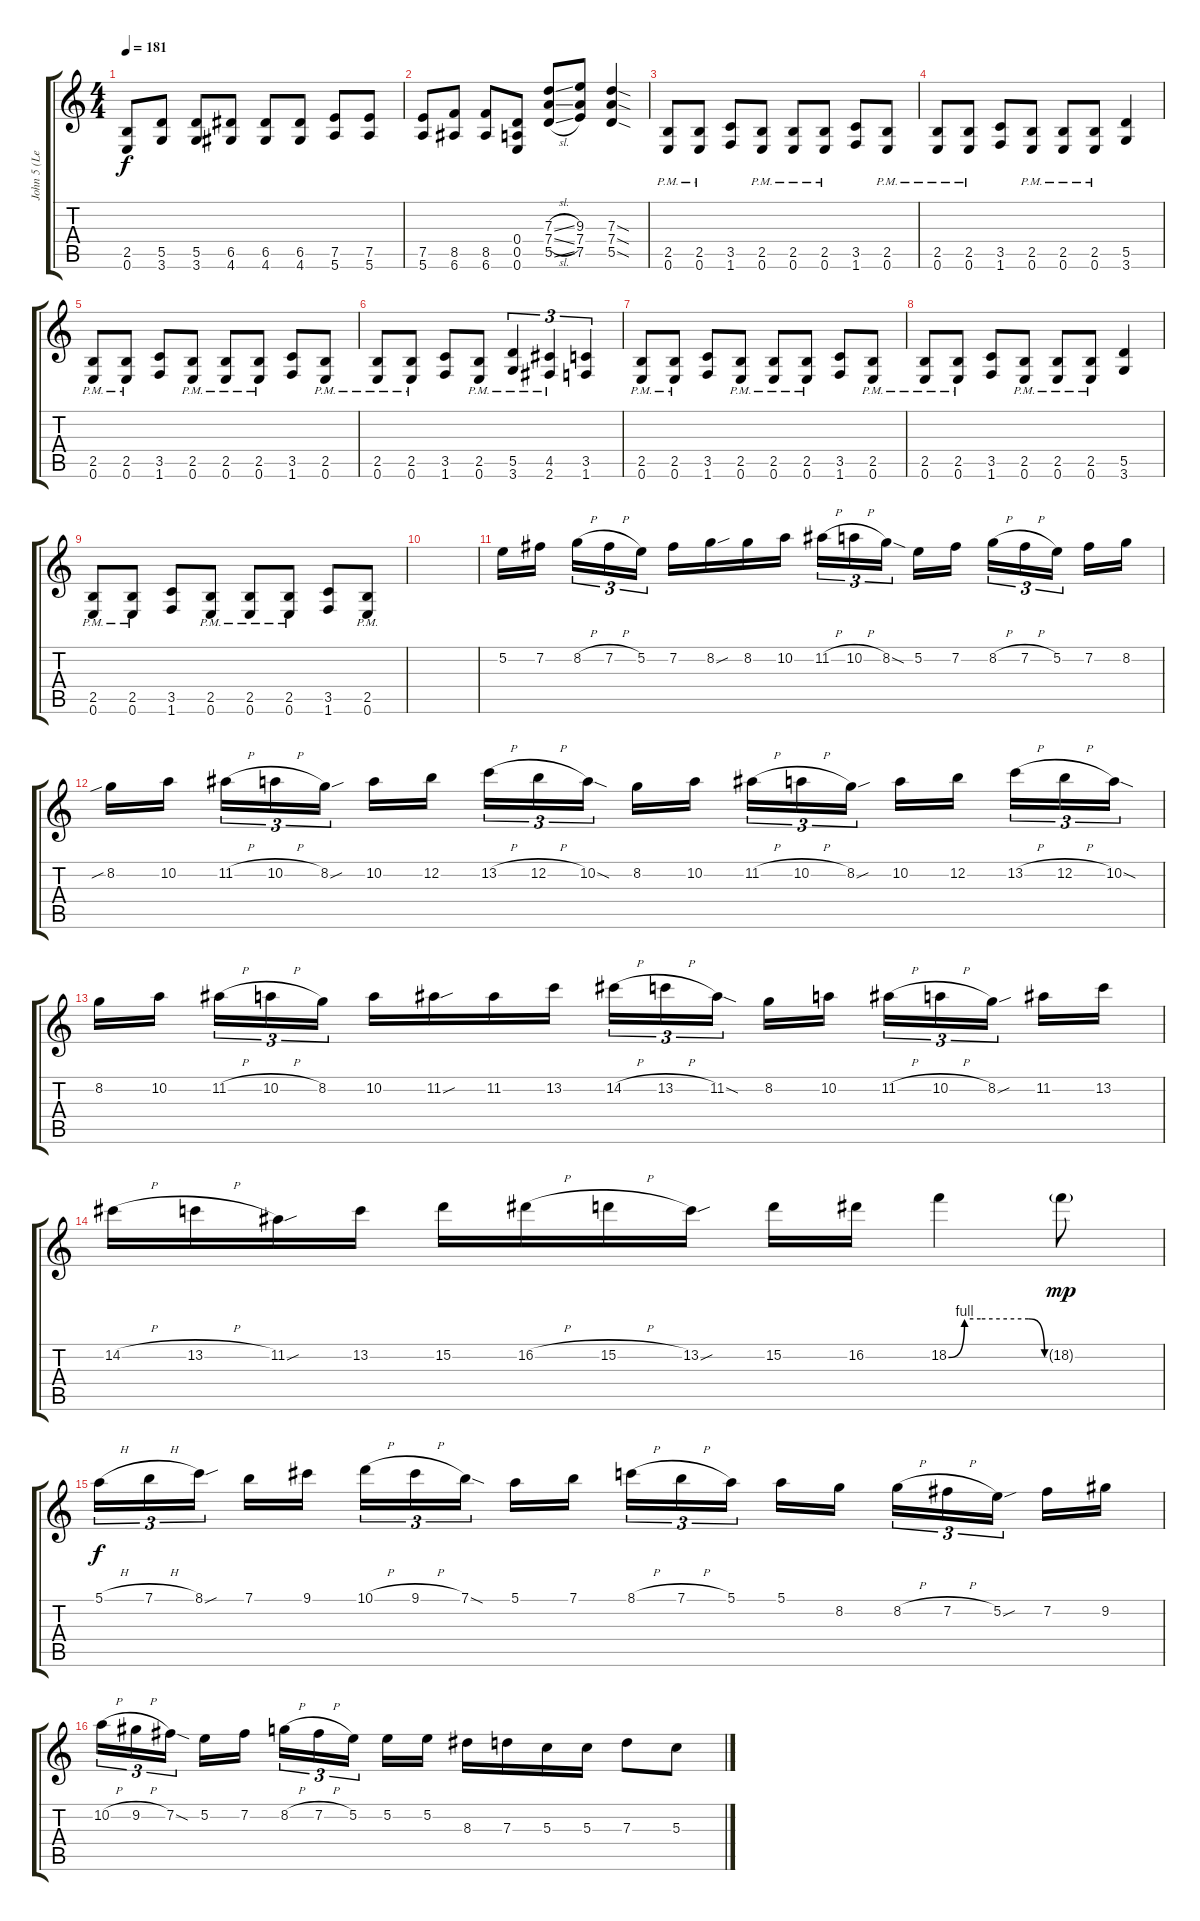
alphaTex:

\track ("John 5 (Lead)" "John 5 (Le") {instrument electricguitarjazz}
\staff {score tabs}
\tuning (E4 B3 G3 D3 A2 E2) {hide}
\ts (4 4)
\tempo 181
\clef g2
\ks c
(2.5 0.6).8{dy f} (5.5 3.6).8 (5.5 3.6).8 (6.5 4.6).8 (6.5 4.6).8 (6.5 4.6).8 (7.5 5.6).8 (7.5 5.6).8 |
(7.5 5.6).8 (8.5 6.6).8 (8.5 6.6).8 (0.4 0.5 0.6).8 (7.3{sl} 7.4{sl} 5.5{sl}).8 (9.3 7.4 7.5).8 (7.3{sod} 7.4{sod} 5.5{sod}).4 |
(2.5{pm} 0.6{pm}).8 (2.5{pm} 0.6{pm}).8 (3.5 1.6).8 (2.5{pm} 0.6{pm}).8 (2.5{pm} 0.6{pm}).8 (2.5{pm} 0.6{pm}).8 (3.5 1.6).8 (2.5{pm} 0.6{pm}).8 |
(2.5{pm} 0.6{pm}).8 (2.5{pm} 0.6{pm}).8 (3.5 1.6).8 (2.5{pm} 0.6{pm}).8 (2.5{pm} 0.6{pm}).8 (2.5{pm} 0.6{pm}).8 (5.5 3.6).4 |
(2.5{pm} 0.6{pm}).8 (2.5{pm} 0.6{pm}).8 (3.5 1.6).8 (2.5{pm} 0.6{pm}).8 (2.5{pm} 0.6{pm}).8 (2.5{pm} 0.6{pm}).8 (3.5 1.6).8 (2.5{pm} 0.6{pm}).8 |
(2.5{pm} 0.6{pm}).8 (2.5{pm} 0.6{pm}).8 (3.5 1.6).8 (2.5{pm} 0.6{pm}).8 (5.5{pm} 3.6{pm}).4{tu (3 2)} (4.5{pm} 2.6{pm}).4{tu (3 2)} (3.5 1.6).4{tu (3 2)} |
(2.5{pm} 0.6{pm}).8 (2.5{pm} 0.6{pm}).8 (3.5 1.6).8 (2.5{pm} 0.6{pm}).8 (2.5{pm} 0.6{pm}).8 (2.5{pm} 0.6{pm}).8 (3.5 1.6).8 (2.5{pm} 0.6{pm}).8 |
(2.5{pm} 0.6{pm}).8 (2.5{pm} 0.6{pm}).8 (3.5 1.6).8 (2.5{pm} 0.6{pm}).8 (2.5{pm} 0.6{pm}).8 (2.5{pm} 0.6{pm}).8 (5.5 3.6).4 |
(2.5{pm} 0.6{pm}).8 (2.5{pm} 0.6{pm}).8 (3.5 1.6).8 (2.5{pm} 0.6{pm}).8 (2.5{pm} 0.6{pm}).8 (2.5{pm} 0.6{pm}).8 (3.5 1.6).8 (2.5{pm} 0.6{pm}).8 |
|
5.2.16 7.2.16{beam splitsecondary} 8.2{h}.16{tu (3 2)} 7.2{h}.16{tu (3 2)} 5.2.16{tu (3 2)} 7.2.16 8.2{sou}.16 8.2.16 10.2.16 11.2{h}.16{tu (3 2)} 10.2{h}.16{tu (3 2)} 8.2{sod}.16{tu (3 2) beam splitsecondary} 5.2.16 7.2.16 8.2{h}.16{tu (3 2)} 7.2{h}.16{tu (3 2)} 5.2.16{tu (3 2) beam splitsecondary} 7.2.16 8.2.16 |
8.2{sib}.16 10.2.16{beam splitsecondary} 11.2{h}.16{tu (3 2)} 10.2{h}.16{tu (3 2)} 8.2{sou}.16{tu (3 2)} 10.2.16 12.2.16{beam splitsecondary} 13.2{h}.16{tu (3 2)} 12.2{h}.16{tu (3 2)} 10.2{sod}.16{tu (3 2)} 8.2.16 10.2.16{beam splitsecondary} 11.2{h}.16{tu (3 2)} 10.2{h}.16{tu (3 2)} 8.2{sou}.16{tu (3 2)} 10.2.16 12.2.16{beam splitsecondary} 13.2{h}.16{tu (3 2)} 12.2{h}.16{tu (3 2)} 10.2{sod}.16{tu (3 2)} |
8.2.16 10.2.16{beam splitsecondary} 11.2{h}.16{tu (3 2)} 10.2{h}.16{tu (3 2)} 8.2.16{tu (3 2)} 10.2.16 11.2{sou}.16 11.2.16 13.2.16 14.2{h}.16{tu (3 2)} 13.2{h}.16{tu (3 2)} 11.2{sod}.16{tu (3 2) beam splitsecondary} 8.2.16 10.2.16 11.2{h}.16{tu (3 2)} 10.2{h}.16{tu (3 2)} 8.2{sou}.16{tu (3 2) beam splitsecondary} 11.2.16 13.2.16 |
14.2{h}.16 13.2{h}.16 11.2{sou}.16 13.2.16 15.2.16 16.2{h}.16 15.2{h}.16 13.2{sou}.16 15.2.16 16.2.16 18.2{be (custom 0 0 10 4 20 4 50 4 60 0)}.4 18.2{g}.8{dy mp} |
5.1{h}.16{tu (3 2) dy f} 7.1{h}.16{tu (3 2)} 8.1{sou}.16{tu (3 2) beam splitsecondary} 7.1.16 9.1.16 10.1{h}.16{tu (3 2)} 9.1{h}.16{tu (3 2)} 7.1{sod}.16{tu (3 2) beam splitsecondary} 5.1.16 7.1.16 8.1{h}.16{tu (3 2)} 7.1{h}.16{tu (3 2)} 5.1.16{tu (3 2) beam splitsecondary} 5.1.16 8.2.16 8.2{h}.16{tu (3 2)} 7.2{h}.16{tu (3 2)} 5.2{sou}.16{tu (3 2) beam splitsecondary} 7.2.16 9.2.16 |
10.2{h}.16{tu (3 2)} 9.2{h}.16{tu (3 2)} 7.2{sod}.16{tu (3 2) beam splitsecondary} 5.2.16 7.2.16 8.2{h}.16{tu (3 2)} 7.2{h}.16{tu (3 2)} 5.2.16{tu (3 2) beam splitsecondary} 5.2.16 5.2.16 8.3.16 7.3.16 5.3.16 5.3.16 7.3.8 5.3.8
